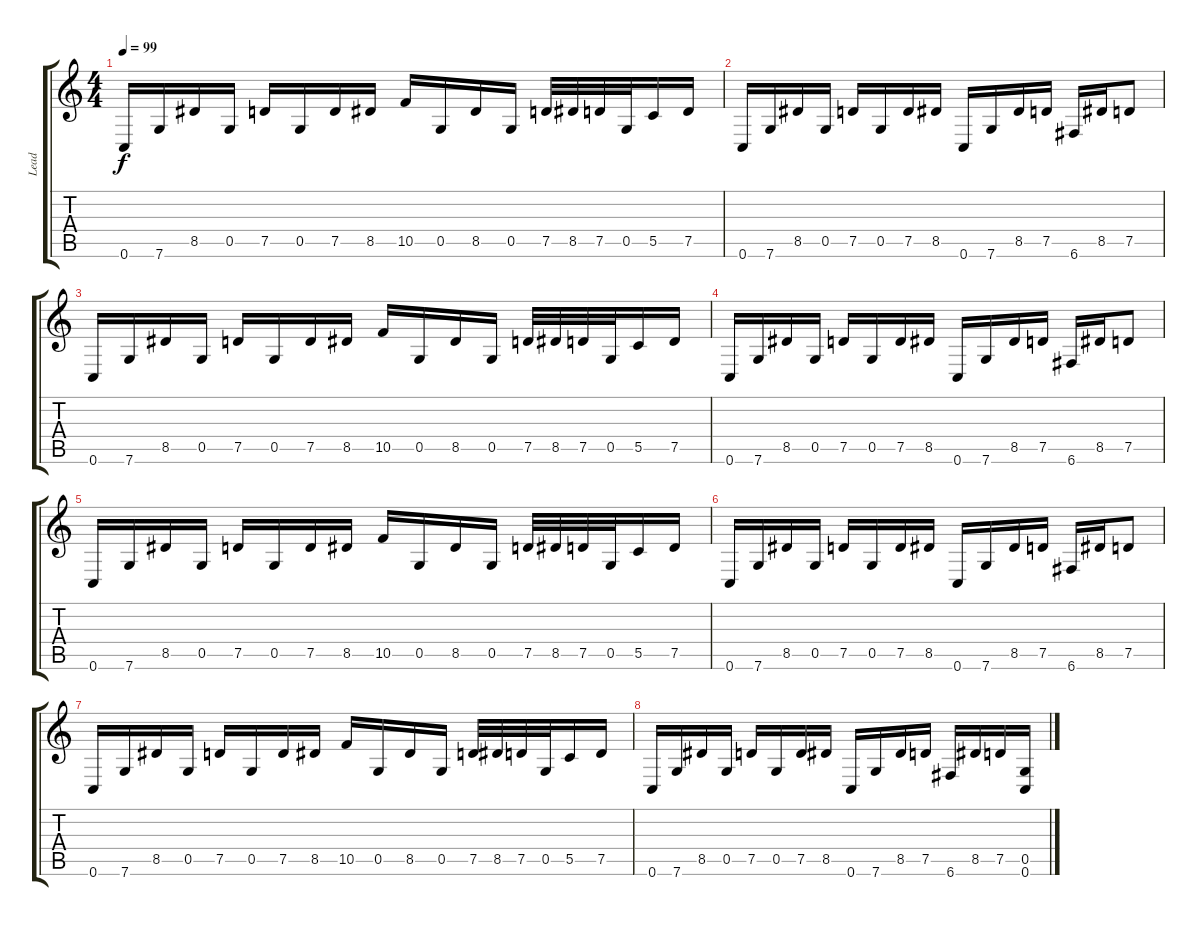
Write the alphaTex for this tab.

\track ("Lead" "Lead") {instrument overdrivenguitar}
\staff {score tabs}
\tuning (D4 A3 F3 C3 G2 C2) {hide}
\ts (4 4)
\tempo 99
\clef g2
\ks c
0.6.16{dy f instrument overdrivenguitar} 7.6.16 8.5.16 0.5.16 7.5.16 0.5.16 7.5.16 8.5.16 10.5.16 0.5.16 8.5.16 0.5.16 7.5.32 8.5.32 7.5.32 0.5.32 5.5.16 7.5.16 |
0.6.16 7.6.16 8.5.16 0.5.16 7.5.16 0.5.16 7.5.16 8.5.16 0.6.16 7.6.16 8.5.16 7.5.16 6.6.16 8.5.16 7.5.8 |
0.6.16 7.6.16 8.5.16 0.5.16 7.5.16 0.5.16 7.5.16 8.5.16 10.5.16 0.5.16 8.5.16 0.5.16 7.5.32 8.5.32 7.5.32 0.5.32 5.5.16 7.5.16 |
0.6.16 7.6.16 8.5.16 0.5.16 7.5.16 0.5.16 7.5.16 8.5.16 0.6.16 7.6.16 8.5.16 7.5.16 6.6.16 8.5.16 7.5.8 |
0.6.16 7.6.16 8.5.16 0.5.16 7.5.16 0.5.16 7.5.16 8.5.16 10.5.16 0.5.16 8.5.16 0.5.16 7.5.32 8.5.32 7.5.32 0.5.32 5.5.16 7.5.16 |
0.6.16 7.6.16 8.5.16 0.5.16 7.5.16 0.5.16 7.5.16 8.5.16 0.6.16 7.6.16 8.5.16 7.5.16 6.6.16 8.5.16 7.5.8 |
0.6.16 7.6.16 8.5.16 0.5.16 7.5.16 0.5.16 7.5.16 8.5.16 10.5.16 0.5.16 8.5.16 0.5.16 7.5.32 8.5.32 7.5.32 0.5.32 5.5.16 7.5.16 |
0.6.16 7.6.16 8.5.16 0.5.16 7.5.16 0.5.16 7.5.16 8.5.16 0.6.16 7.6.16 8.5.16 7.5.16 6.6.16 8.5.16 7.5.16 (0.5 0.6).16
